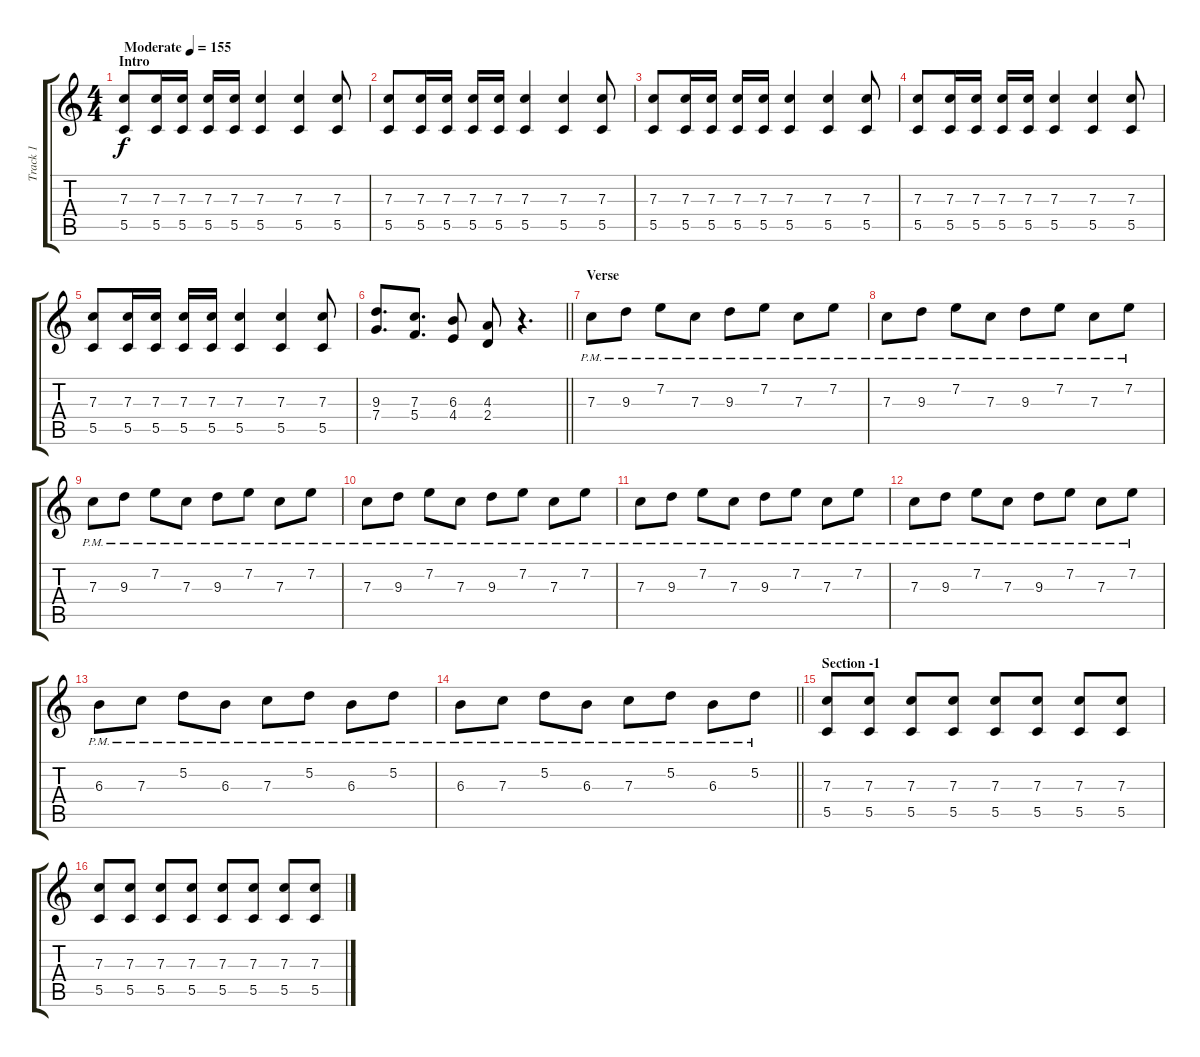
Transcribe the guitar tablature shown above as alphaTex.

\track ("Track 1" "Track 1") {instrument acousticguitarsteel}
\staff {score tabs}
\tuning (D4 A3 F3 C3 G2 C2) {hide}
\ts (4 4)
\section ("" "Intro")
\tempo (155 "Moderate")
\clef g2
\ks c
(7.3 5.5).8{dy f instrument acousticguitarsteel} (7.3 5.5).16 (7.3 5.5).16 (7.3 5.5).16 (7.3 5.5).16 (7.3 5.5).4 (7.3 5.5).4 (7.3 5.5).8 |
(7.3 5.5).8 (7.3 5.5).16 (7.3 5.5).16 (7.3 5.5).16 (7.3 5.5).16 (7.3 5.5).4 (7.3 5.5).4 (7.3 5.5).8 |
(7.3 5.5).8 (7.3 5.5).16 (7.3 5.5).16 (7.3 5.5).16 (7.3 5.5).16 (7.3 5.5).4 (7.3 5.5).4 (7.3 5.5).8 |
(7.3 5.5).8 (7.3 5.5).16 (7.3 5.5).16 (7.3 5.5).16 (7.3 5.5).16 (7.3 5.5).4 (7.3 5.5).4 (7.3 5.5).8 |
(7.3 5.5).8 (7.3 5.5).16 (7.3 5.5).16 (7.3 5.5).16 (7.3 5.5).16 (7.3 5.5).4 (7.3 5.5).4 (7.3 5.5).8 |
\barLineRight lightlight
(9.3 7.4).8{d} (7.3 5.4).8{d} (6.3 4.4).8 (4.3 2.4).8 r.4{d} |
\section ("" "Verse")
7.3{pm}.8 9.3{pm}.8 7.2{pm}.8 7.3{pm}.8 9.3{pm}.8 7.2{pm}.8 7.3{pm}.8 7.2{pm}.8 |
7.3{pm}.8 9.3{pm}.8 7.2{pm}.8 7.3{pm}.8 9.3{pm}.8 7.2{pm}.8 7.3{pm}.8 7.2{pm}.8 |
7.3{pm}.8 9.3{pm}.8 7.2{pm}.8 7.3{pm}.8 9.3{pm}.8 7.2{pm}.8 7.3{pm}.8 7.2{pm}.8 |
7.3{pm}.8 9.3{pm}.8 7.2{pm}.8 7.3{pm}.8 9.3{pm}.8 7.2{pm}.8 7.3{pm}.8 7.2{pm}.8 |
7.3{pm}.8 9.3{pm}.8 7.2{pm}.8 7.3{pm}.8 9.3{pm}.8 7.2{pm}.8 7.3{pm}.8 7.2{pm}.8 |
7.3{pm}.8 9.3{pm}.8 7.2{pm}.8 7.3{pm}.8 9.3{pm}.8 7.2{pm}.8 7.3{pm}.8 7.2{pm}.8 |
6.3{pm}.8 7.3{pm}.8 5.2{pm}.8 6.3{pm}.8 7.3{pm}.8 5.2{pm}.8 6.3{pm}.8 5.2{pm}.8 |
\barLineRight lightlight
6.3{pm}.8 7.3{pm}.8 5.2{pm}.8 6.3{pm}.8 7.3{pm}.8 5.2{pm}.8 6.3{pm}.8 5.2{pm}.8 |
\section ("" "Section -1")
(7.3 5.5).8 (7.3 5.5).8 (7.3 5.5).8 (7.3 5.5).8 (7.3 5.5).8 (7.3 5.5).8 (7.3 5.5).8 (7.3 5.5).8 |
(7.3 5.5).8 (7.3 5.5).8 (7.3 5.5).8 (7.3 5.5).8 (7.3 5.5).8 (7.3 5.5).8 (7.3 5.5).8 (7.3 5.5).8
